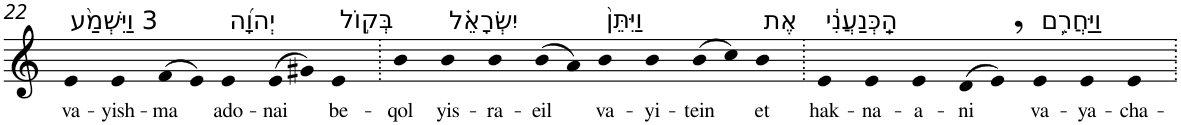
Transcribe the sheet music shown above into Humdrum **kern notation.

**kern	**text
*part1	*part1
*staff1	*staff1
*I"Piano	*
*I'Pno	*
!!LO:PB:g=z
*clefG2	*
*k[]	*
=22	=22
!LO:TX:a:t=3 וַיִּשְׁמַ֨ע	!
!	!LO:LY:b
4e	va-
!	!LO:LY:b
4e	-yish-
!	!LO:LY:b
(>8f	-ma
8e)	.
!LO:TX:a:t=יְהוָ֜ה	!
!	!LO:LY:b
4e	ado-
!	!LO:LY:b
(>8e	-nai
8g#X)	.
!LO:TX:a:t=בְּק֣וֹל	!
!	!LO:LY:b
4e	be-
=23.	=23.
!	!LO:LY:b
4b	-qol
!LO:TX:a:t=יִשְׂרָאֵ֗ל	!
!	!LO:LY:b
4b	yis-
!	!LO:LY:b
4b	-ra-
!	!LO:LY:b
(>8b	-eil
8a)	.
!LO:TX:a:t=וַיִּתֵּן֙	!
!	!LO:LY:b
4b	va-
!	!LO:LY:b
4b	-yi-
!	!LO:LY:b
(>8b	-tein
8cc)	.
!LO:TX:a:t=אֶת	!
!	!LO:LY:b
4b	et
=24.	=24.
!LO:TX:a:t=הַֽכְּנַעֲנִ֔י	!
!	!LO:LY:b
4e	hak-
!	!LO:LY:b
4e	-na-
!	!LO:LY:b
4e	-a-
!	!LO:LY:b
(>8d	-ni
8e,)	.
!LO:TX:a:t=וַיַּחֲרֵ֥ם	!
!	!LO:LY:b
4e	va-
!	!LO:LY:b
4e	-ya-
!	!LO:LY:b
4e	-cha-
=.	=.
*-	*-
